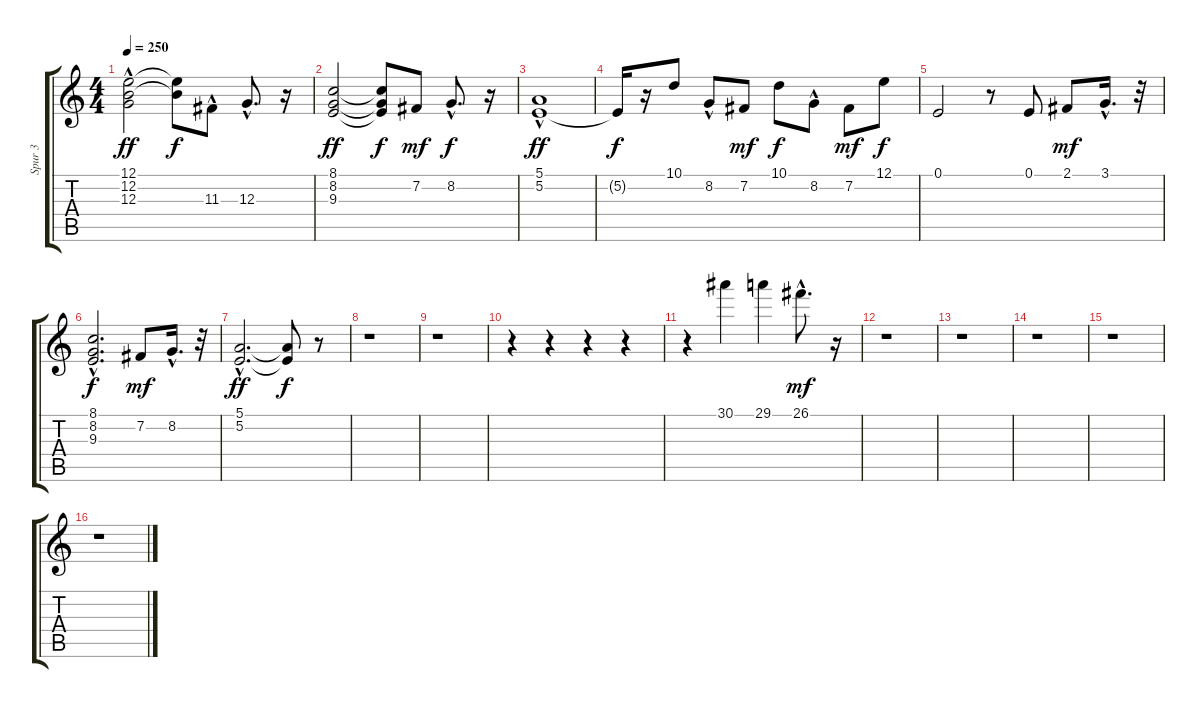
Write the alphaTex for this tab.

\track ("Spur 3" "Spur 3") {instrument electricpiano1}
\staff {score tabs}
\tuning (E4 B3 G3 D3 A2 E2) {hide}
\ts (4 4)
\tempo 250
\clef g2
\ks c
(12.1 12.2 12.3{hac}).2{dy ff} (12.1{t} 12.2{t}).8{dy f} 11.3{hac}.8 12.3{hac}.8{d} r.16 |
(8.1 8.2 9.3).2{dy ff} (8.1{t} 8.2{t} 9.3{t}).8{dy f} 7.2.8{dy mf} 8.2{hac}.8{d dy f} r.16 |
(5.1{hac} 5.2).1{dy ff} |
5.2{t}.16{dy f} r.16 10.1.8 8.2{hac}.8 7.2.8{dy mf} 10.1.8{dy f} 8.2{hac}.8 7.2.8{dy mf} 12.1.8{dy f} |
0.1.2 r.8 0.1.8 2.1.8{dy mf} 3.1{hac}.16{d} r.32 |
(8.1{hac} 8.2 9.3{hac}).2{d dy f} 7.2.8{dy mf} 8.2{hac}.16{d} r.32 |
(5.1{hac} 5.2{hac}).2{d dy ff} (5.1{t} 5.2{t}).8{dy f} r.8 |
r.1 |
r.1 |
r.4 r.4 r.4 r.4 |
r.4 30.1.4 29.1.4 26.1{hac}.8{d dy mf} r.16 |
r.1 |
r.1 |
r.1 |
r.1 |
r.1
